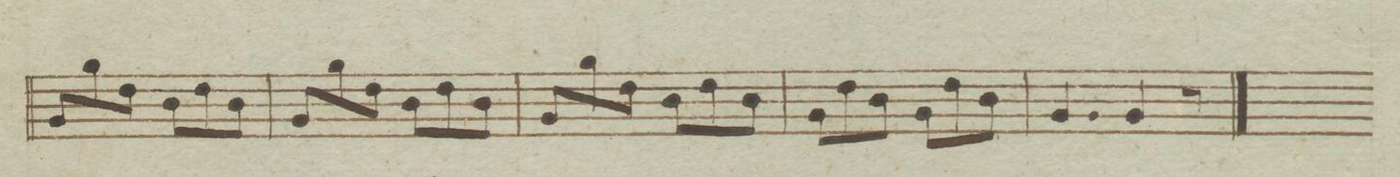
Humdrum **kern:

**kern
*I"Violon e Violoncello
*clefF4
*k[b-e-]
*met(c)
*M6/8
8BB-/L
8B-\
8F\J
8D\L
8F\
8D\J
=221
8BB-/L
8B-\
8F\J
8D\L
8F\
8D\J
=222
8BB-/L
8B-\
8F\J
8D\L
8F\
8D\J
=223
8BB-\L
8F\
8D\J
8BB-\L
8F\
8D\J
=224
4.BB-/
4BB-/
8r
==
*-
